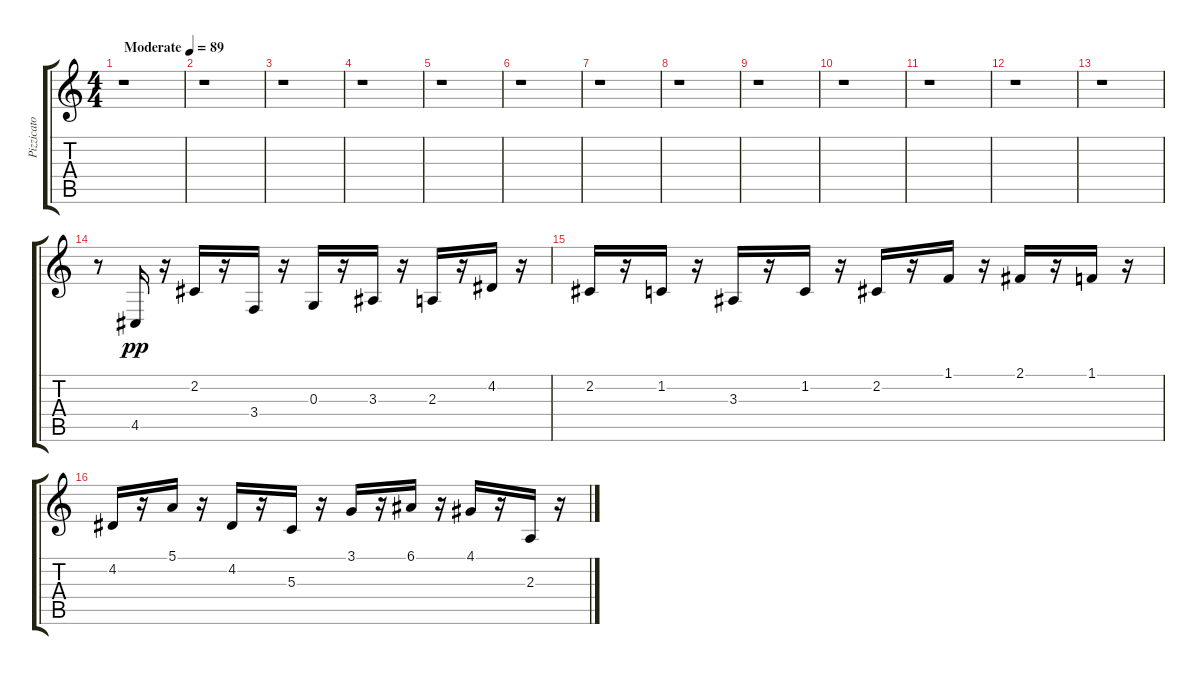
\track ("Pizzicato violins" "Pizzicato ") {instrument pizzicatostrings}
\staff {score tabs}
\tuning (E4 B3 G3 D3 A2 E2) {hide}
\ts (4 4)
\tempo (89 "Moderate")
\clef g2
\ks c
r.1{dy pp instrument pizzicatostrings} |
r.1 |
r.1 |
r.1 |
r.1 |
r.1 |
r.1 |
r.1 |
r.1 |
r.1 |
r.1 |
r.1 |
r.1 |
r.8 4.5.16 r.16 2.2.16 r.16 3.4.16 r.16 0.3.16 r.16 3.3.16 r.16 2.3.16 r.16 4.2.16 r.16 |
2.2.16 r.16 1.2.16 r.16 3.3.16 r.16 1.2.16 r.16 2.2.16 r.16 1.1.16 r.16 2.1.16 r.16 1.1.16 r.16 |
4.2.16 r.16 5.1.16 r.16 4.2.16 r.16 5.3.16 r.16 3.1.16 r.16 6.1.16 r.16 4.1.16 r.16 2.3.16 r.16
